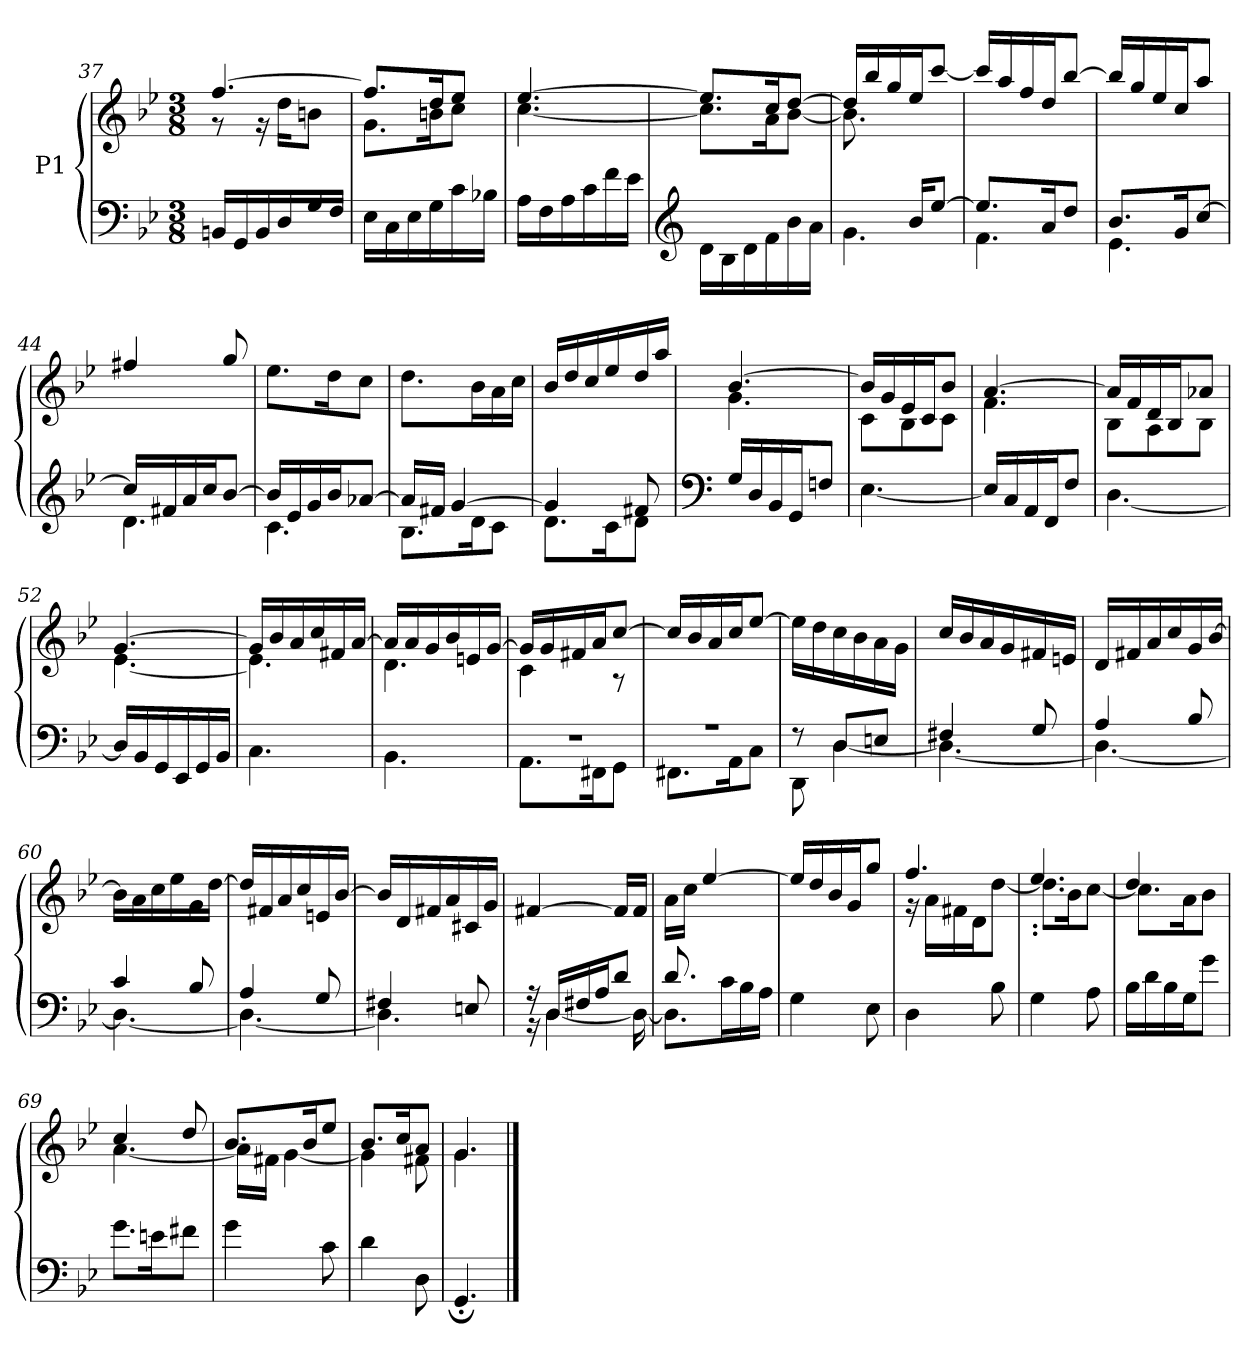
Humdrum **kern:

**kern	**kern
*part1	*part1
*staff2	*staff1
*I"P1	*
!!LO:LB:g=z
*clefF4	*clefG2
*k[b-e-]	*k[b-e-]
*B-:	*B-:
*M3/8	*M3/8
=37	=37
!LO:N:vis=1	!
*^	*^
4.ryy	16BBni/LL	[4.ffi/	8r
.	16GGi/	.	.
.	16BBi/	.	16r
.	16Di/	.	16ddi\KL
.	16Gi/	.	8bni\J
.	16Fi/JJ	.	.
=38	=38	=38	=38
!LO:N:vis=1	!	!	!
4.ryy	16E-i\LL	8.ffi/L]	8.gi\L
.	16Ci\	.	.
.	16E-i\	.	.
.	16Gi\	16ddi/k	16bni\k
.	16ci\	8ee-i/J	8cci\J
.	16B-Xi\JJ	.	.
=39	=39	=39	=39
!LO:N:vis=1	!	!	!
4.ryy	16Ai\LL	[4.ee-i/	[4.cci\
.	16Fi\	.	.
.	16Ai\	.	.
.	16ci\	.	.
.	16fi\	.	.
.	16e-i\JJ	.	.
=40	=40	=40	=40
*clefG2	*	*	*
!LO:N:vis=1	!	!	!
4.ryy	16di\LL	8.ee-i/L]	8.cci\L]
.	16B-i\	.	.
.	16di\	.	.
.	16fi\	16cci/k	16ai\k
.	16b-i\	[8ddi/J	[8b-i\J
.	16ai\JJ	.	.
=41	=41	=41	=41
8.ryy	4.gi\	16ddi/LL]	8.b-i\]
.	.	16bb-i/	.
.	.	16ggi/	.
16b-i/KL	.	16ee-i/J	8.ryy
[8ee-i/J	.	[8ccci/J	.
=42	=42	=42	=42
!	!	!	!LO:N:vis=1
8.ee-i/L]	4.fi\	16ccci/LL]	4.ryy
.	.	16aai/	.
.	.	16ffi/	.
16ai/k	.	16ddi/J	.
8ddi/J	.	[8bb-i/J	.
!!LO:LB:g=z	!!
=43	=43	=43	=43
!	!	!	!LO:N:vis=1
8.b-i/L	4.e-i\	16bb-i/LL]	4.ryy
.	.	16ggi/	.
.	.	16ee-i/	.
16gi/k	.	16cci/J	.
[8cci/J	.	8aai/J	.
=44	=44	=44	=44
!	!	!	!LO:N:vis=1
16cci/LL]	4.di\	4ff#Xi/	4.ryy
16f#Xi/	.	.	.
16ai/	.	.	.
16cci/J	.	.	.
[8b-i/J	.	8ggi/	.
=45	=45	=45	=45
!	!	!	!LO:N:vis=1
16b-i/LL]	4.ci\	8.ee-i\L	4.ryy
16e-i/	.	.	.
16gi/	.	.	.
16b-i/J	.	16ddi\k	.
[8a-Xi/J	.	8cci\J	.
=46	=46	=46	=46
!	!	!	!LO:N:vis=1
16a-i/LL]	8.B-i\L	8.ddi\L	4.ryy
16f#Xi/JJ	.	.	.
[4gi/	.	.	.
.	16di\k	16b-i\L	.
.	8ci\J	16ai\	.
.	.	16cci\JJ	.
=47	=47	=47	=47
!	!	!	!LO:N:vis=1
4gi/]	8.di\L	16b-i/LL	4.ryy
.	.	16ddi/	.
.	.	16cci/	.
.	16ci\k	16ee-i/	.
8f#Xi/	8di\J	16ddi/	.
.	.	16aai/JJ	.
=48	=48	=48	=48
*clefF4	*	*	*
!LO:N:vis=1	!	!	!
4.ryy	16Gi/LL	[4.b-i/	4.gi\
.	16Di/	.	.
.	16BB-i/	.	.
.	16GGi/J	.	.
.	8Fni/J	.	.
!!LO:LB:g=z	!!
=49	=49	=49	=49
!LO:N:vis=1	!	!	!
4.ryy	[4.E-i\	16b-i/LL]	8ci\L
.	.	16gi/	.
.	.	16e-i/	8B-i\
.	.	16ci/J	.
.	.	8b-i/J	8ci\J
=50	=50	=50	=50
!LO:N:vis=1	!	!	!
4.ryy	16E-i/LL]	[4.ai/	4.fi\
.	16Ci/	.	.
.	16AAi/	.	.
.	16FFi/J	.	.
.	8Fi/J	.	.
=51	=51	=51	=51
!LO:N:vis=1	!	!	!
4.ryy	[4.Di\	16ai/LL]	8B-i\L
.	.	16fi/	.
.	.	16di/	8Ai\
.	.	16B-i/J	.
.	.	8a-Xi/J	8B-i\J
=52	=52	=52	=52
!LO:N:vis=1	!	!	!
4.ryy	16Di/LL]	[4.gi/	[4.e-i\
.	16BB-i/	.	.
.	16GGi/	.	.
.	16EE-i/	.	.
.	16GGi/	.	.
.	16BB-i/JJ	.	.
=53	=53	=53	=53
!LO:N:vis=1	!	!	!
4.ryy	4.Ci\	16gi/LL]	4.e-i\]
.	.	16b-i/	.
.	.	16ai/	.
.	.	16cci/	.
.	.	16f#Xi/	.
.	.	[16ai/JJ	.
=54	=54	=54	=54
!LO:N:vis=1	!	!	!
4.ryy	4.BB-i\	16ai/LL]	4.di\
.	.	16ai/	.
.	.	16gi/	.
.	.	16b-i/	.
.	.	16eni/	.
.	.	[16gi/JJ	.
!!LO:LB:g=z	!!
=55	=55	=55	=55
!LO:N:vis=1	!	!	!
4.r	8.AAi\L	16gi/LL]	4ci\
.	.	16gi/	.
.	.	16f#Xi/	.
.	16FF#Xi\k	16ai/J	.
.	8GGi\J	[8cci/J	8r
=56	=56	=56	=56
!LO:N:vis=1	!	!	!LO:N:vis=1
4.r	8.FF#Xi\L	16cci/LL]	4.ryy
.	.	16b-i/	.
.	.	16ai/	.
.	16AAi\k	16cci/J	.
.	8Ci\J	[8ee-i/J	.
=57	=57	=57	=57
!	!	!	!LO:N:vis=1
8r	8DDi\	16ee-i\LL]	4.ryy
.	.	16ddi\	.
8Di/L	[4Di\	16cci\	.
.	.	16b-i\	.
8Eni/J	.	16ai\	.
.	.	16gi\JJ	.
=58	=58	=58	=58
!	!	!	!LO:N:vis=1
4F#Xi/	4.Di\_	16cci/LL	4.ryy
.	.	16b-i/	.
.	.	16ai/	.
.	.	16gi/	.
8Gi/	.	16f#Xi/	.
.	.	16eni/JJ	.
=59	=59	=59	=59
!	!	!	!LO:N:vis=1
4Ai/	4.Di\_	16di/LL	4.ryy
.	.	16f#Xi/	.
.	.	16ai/	.
.	.	16cci/	.
8B-i/	.	16gi/	.
.	.	[16b-i/JJ	.
=60	=60	=60	=60
!	!	!	!LO:N:vis=1
4ci/	4.Di\_	16b-i\LL]	4.ryy
.	.	16ai\	.
.	.	16cci\	.
.	.	16ee-i\	.
8B-i/	.	16gi\	.
.	.	[16ddi\JJ	.
!!LO:PB:g=z	!!
=61	=61	=61	=61
!	!	!	!LO:N:vis=1
4Ai/	4.Di\_	16ddi/LL]	4.ryy
.	.	16f#Xi/	.
.	.	16ai/	.
.	.	16cci/	.
8Gi/	.	16eni/	.
.	.	[16b-i/JJ	.
=62	=62	=62	=62
!	!	!	!LO:N:vis=1
4F#Xi/	4.Di\]	16b-i/LL]	4.ryy
.	.	16di/	.
.	.	16f#Xi/	.
.	.	16ai/	.
8Eni/	.	16c#Xi/	.
.	.	16gi/JJ	.
=63	=63	=63	=63
!	!	!	!LO:N:vis=1
16r	16r	[4f#Xi/	4.ryy
16Di/LL	[4Di\	.	.
16F#Xi/	.	.	.
16Ai/J	.	.	.
8di/J	.	16f#i/LL]	.
.	16Di\_	16f#i/JJ	.
=64	=64	=64	=64
!	!	!	!LO:N:vis=1
8.di/	8.Di\L]	16ai\LL	4.ryy
.	.	16cci\JJ	.
.	.	[4ee-i/	.
16ryy	16ci\L	.	.
8ryy	16B-i\	.	.
.	16Ai\JJ	.	.
=65	=65	=65	=65
!LO:N:vis=1	!	!	!LO:N:vis=1
4.ryy	4Gi\	16ee-i/LL]	4.ryy
.	.	16ddi/	.
.	.	16b-i/	.
.	.	16gi/J	.
.	8E-i\	8ggi/J	.
!!LO:LB:g=z	!!
=66	=66	=66	=66
!LO:N:vis=1	!	!	!
4.ryy	4Di\	4.ffi/	16r
.	.	.	16ai\LL
.	.	.	16f#Xi\
.	.	.	16di\J
.	8B-i\	.	[8ddi\J
=67	=67	=67	=67
!	!	!LO:TX:b:B:t=&colon;	!
!LO:N:vis=1	!	!	!
4.ryy	4Gi\	4.ee-i/	8.ddi\L]
.	.	.	16b-i\k
.	8Ai\	.	[8cci\J
=68	=68	=68	=68
!LO:N:vis=1	!	!	!
4.ryy	16B-i\LL	4ddi/	8.cci\L]
.	16di\	.	.
.	16B-i\	.	.
.	16Gi\J	.	16ai\k
.	8gi\J	8ryy	8b-i\J
=69	=69	=69	=69
!LO:N:vis=1	!	!	!
4.ryy	8.gi\L	4cci/	[4.ai\
.	16eni\k	.	.
.	8f#Xi\J	8ddi/	.
=70	=70	=70	=70
!LO:N:vis=1	!	!	!
4.ryy	4gi\	8.b-i/L	16ai\LL]
.	.	.	16f#Xi\JJ
.	.	.	[4gi\
.	.	16b-i/k	.
.	8ci\	8ee-i/J	.
=71	=71	=71	=71
!LO:N:vis=1	!	!	!
4.ryy	4di\	8.b-i/L	4gi\]
.	.	16cci/k	.
.	8Di\	8ai/J	8f#Xi\
=72	=72	=72	=72
!LO:N:vis=1	!	!	!
4.ryy	4.GG;i/	4.gi/	4.gi\
*v	*v	*	*
*	*v	*v
==	==
*-	*-
